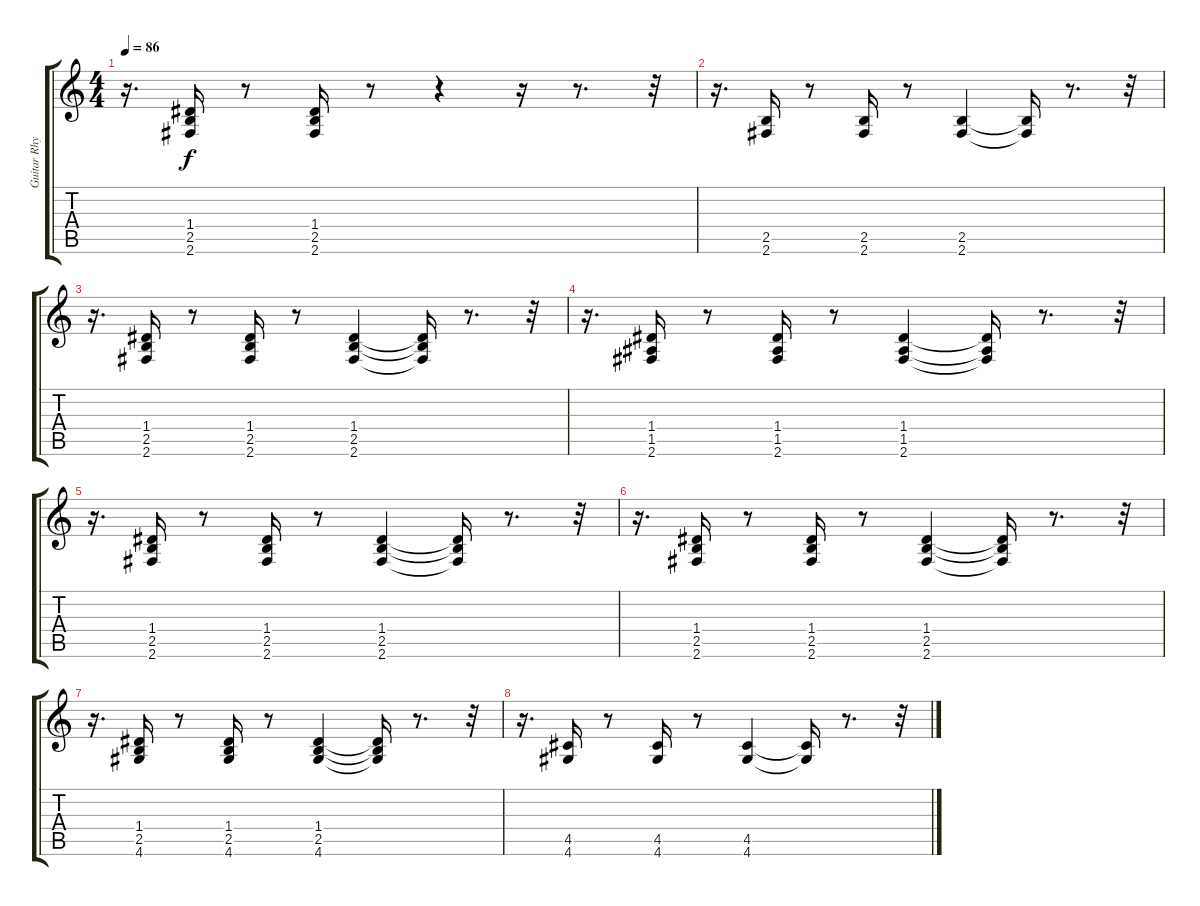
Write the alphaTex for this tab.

\track ("Guitar Rhythm 1" "Guitar Rhy") {instrument acousticguitarsteel}
\staff {score tabs}
\tuning (E4 B3 G3 D3 A2 E2) {hide}
\ts (4 4)
\tempo 86
\clef g2
\ks c
r.16{d dy f} (1.4 2.5 2.6).16 r.8 (1.4 2.5 2.6).16 r.8 r.4 r.16 r.8{d} r.32 |
r.16{d} (2.5 2.6).16 r.8 (2.5 2.6).16 r.8 (2.5 2.6).4 (2.5{t} 2.6{t}).16 r.8{d} r.32 |
r.16{d} (1.4 2.5 2.6).16 r.8 (1.4 2.5 2.6).16 r.8 (1.4 2.5 2.6).4 (1.4{t} 2.5{t} 2.6{t}).16 r.8{d} r.32 |
r.16{d} (1.4 1.5 2.6).16 r.8 (1.4 1.5 2.6).16 r.8 (1.4 1.5 2.6).4 (1.4{t} 1.5{t} 2.6{t}).16 r.8{d} r.32 |
r.16{d} (1.4 2.5 2.6).16 r.8 (1.4 2.5 2.6).16 r.8 (1.4 2.5 2.6).4 (1.4{t} 2.5{t} 2.6{t}).16 r.8{d} r.32 |
r.16{d} (1.4 2.5 2.6).16 r.8 (1.4 2.5 2.6).16 r.8 (1.4 2.5 2.6).4 (1.4{t} 2.5{t} 2.6{t}).16 r.8{d} r.32 |
r.16{d} (1.4 2.5 4.6).16 r.8 (1.4 2.5 4.6).16 r.8 (1.4 2.5 4.6).4 (1.4{t} 2.5{t} 4.6{t}).16 r.8{d} r.32 |
r.16{d} (4.5 4.6).16 r.8 (4.5 4.6).16 r.8 (4.5 4.6).4 (4.5{t} 4.6{t}).16 r.8{d} r.32
